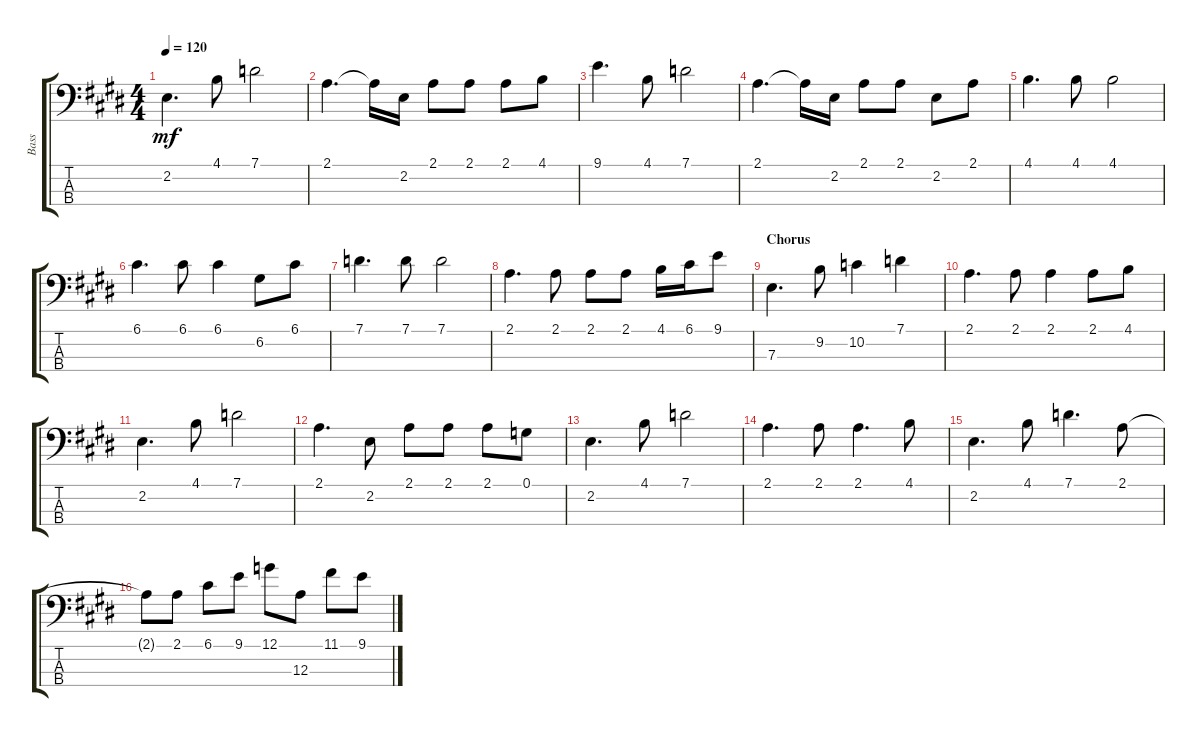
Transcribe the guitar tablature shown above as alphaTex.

\track ("Bass" "Bass") {solo instrument electricbassfinger}
\staff {score tabs}
\tuning (G2 D2 A1 E1) {hide}
\ts (4 4)
\tempo 120
\clef f4
\ks c#minor
2.2.4{d dy mf} 4.1.8 7.1.2 |
2.1.4{d} 2.1{t}.16 2.2.16 2.1.8 2.1.8 2.1.8 4.1.8 |
9.1.4{d} 4.1.8 7.1.2 |
2.1.4{d} 2.1{t}.16 2.2.16 2.1.8 2.1.8 2.2.8 2.1.8 |
4.1.4{d} 4.1.8 4.1.2 |
6.1.4{d} 6.1.8 6.1.4 6.2.8 6.1.8 |
7.1.4{d} 7.1.8 7.1.2 |
2.1.4{d} 2.1.8 2.1.8 2.1.8 4.1.16 6.1.16 9.1.8 |
\section ("" "Chorus")
7.3.4{d} 9.2.8 10.2.4 7.1.4 |
2.1.4{d} 2.1.8 2.1.4 2.1.8 4.1.8 |
2.2.4{d} 4.1.8 7.1.2 |
2.1.4{d} 2.2.8 2.1.8 2.1.8 2.1.8 0.1.8 |
2.2.4{d} 4.1.8 7.1.2 |
2.1.4{d} 2.1.8 2.1.4{d} 4.1.8 |
2.2.4{d} 4.1.8 7.1.4{d} 2.1.8 |
2.1{t}.8 2.1.8 6.1.8 9.1.8 12.1.8 12.3.8 11.1.8 9.1.8
